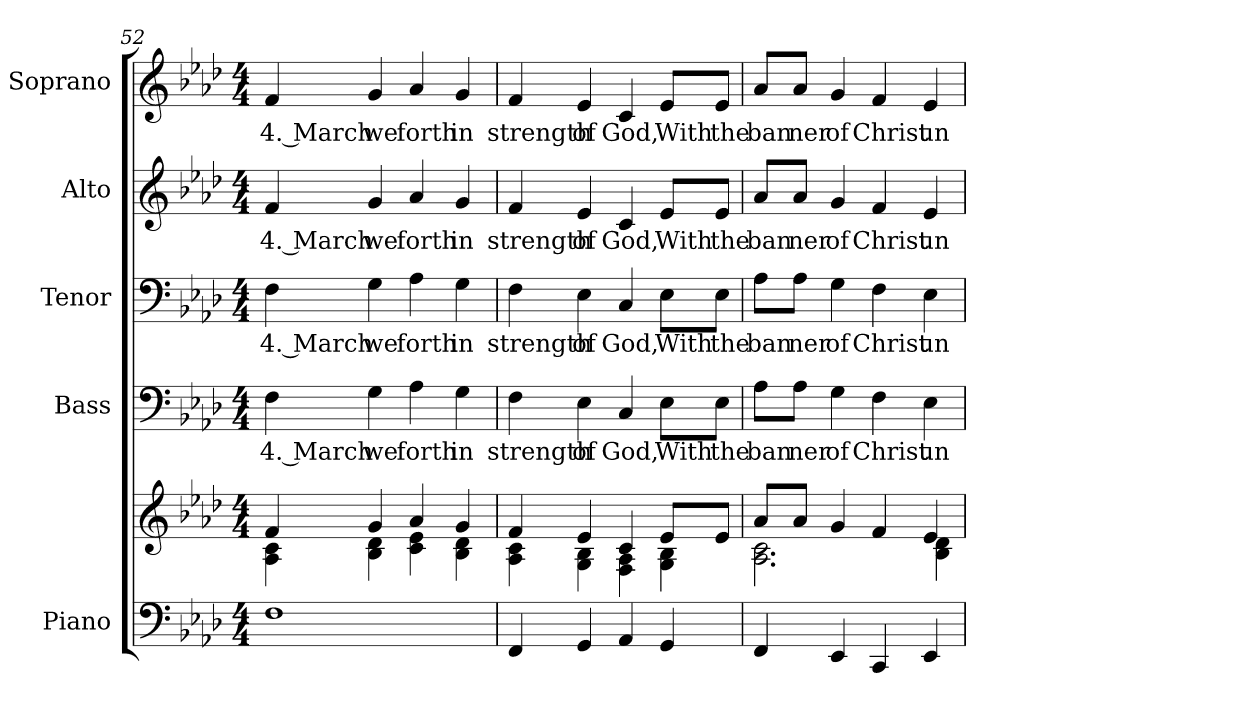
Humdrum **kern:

**kern	**kern	**kern	**text	**kern	**text	**kern	**text	**kern	**text
*part5	*part5	*part4	*part4	*part3	*part3	*part2	*part2	*part1	*part1
*staff6	*staff5	*staff4	*staff4	*staff3	*staff3	*staff2	*staff2	*staff1	*staff1
*I"Piano	*	*I"Bass	*	*I"Tenor	*	*I"Alto	*	*I"Soprano	*
*I'Pno.	*	*I'B.	*	*I'T.	*	*I'A.	*	*I'S.	*
*clefF4	*clefG2	*clefF4	*	*clefF4	*	*clefG2	*	*clefG2	*
*k[b-e-a-d-]	*k[b-e-a-d-]	*k[b-e-a-d-]	*	*k[b-e-a-d-]	*	*k[b-e-a-d-]	*	*k[b-e-a-d-]	*
*A-:	*A-:	*A-:	*	*A-:	*	*A-:	*	*A-:	*
*M4/4	*M4/4	*M4/4	*	*M4/4	*	*M4/4	*	*M4/4	*
=52	=52	=52	=52	=52	=52	=52	=52	=52	=52
*	*^	*	*	*	*	*	*	*	*
!	!	!	!	!LO:LY:b:color=#000000	!	!	!	!	!	!
!	!	!	!	!	!	!LO:LY:b:color=#000000	!	!	!	!
!	!	!	!	!	!	!	!	!LO:LY:b:color=#000000	!	!
!	!	!	!	!	!	!	!	!	!	!LO:LY:b:color=#000000
1Fi	4fi/	4A-i\ 4ci	4Fi\	4. March	4Fi\	4. March	4fi/	4. March	4fi/	4. March
!	!	!	!	!LO:LY:b:color=#000000	!	!	!	!	!	!
!	!	!	!	!	!	!LO:LY:b:color=#000000	!	!	!	!
!	!	!	!	!	!	!	!	!LO:LY:b:color=#000000	!	!
!	!	!	!	!	!	!	!	!	!	!LO:LY:b:color=#000000
.	4gi/	4B-i\ 4d-i	4Gi\	we	4Gi\	we	4gi/	we	4gi/	we
!	!	!	!	!LO:LY:b:color=#000000	!	!	!	!	!	!
!	!	!	!	!	!	!LO:LY:b:color=#000000	!	!	!	!
!	!	!	!	!	!	!	!	!LO:LY:b:color=#000000	!	!
!	!	!	!	!	!	!	!	!	!	!LO:LY:b:color=#000000
.	4a-i/	4ci\ 4e-i	4A-i\	forth	4A-i\	forth	4a-i/	forth	4a-i/	forth
!	!	!	!	!LO:LY:b:color=#000000	!	!	!	!	!	!
!	!	!	!	!	!	!LO:LY:b:color=#000000	!	!	!	!
!	!	!	!	!	!	!	!	!LO:LY:b:color=#000000	!	!
!	!	!	!	!	!	!	!	!	!	!LO:LY:b:color=#000000
.	4gi/	4B-i\ 4d-i	4Gi\	in	4Gi\	in	4gi/	in	4gi/	in
!!LO:PB:g=z
=53	=53	=53	=53	=53	=53	=53	=53	=53	=53	=53
!	!	!	!	!LO:LY:b:color=#000000	!	!	!	!	!	!
!	!	!	!	!	!	!LO:LY:b:color=#000000	!	!	!	!
!	!	!	!	!	!	!	!	!LO:LY:b:color=#000000	!	!
!	!	!	!	!	!	!	!	!	!	!LO:LY:b:color=#000000
4FFi/	4fi/	4A-i\ 4ci	4Fi\	strength	4Fi\	strength	4fi/	strength	4fi/	strength
!	!	!	!	!LO:LY:b:color=#000000	!	!	!	!	!	!
!	!	!	!	!	!	!LO:LY:b:color=#000000	!	!	!	!
!	!	!	!	!	!	!	!	!LO:LY:b:color=#000000	!	!
!	!	!	!	!	!	!	!	!	!	!LO:LY:b:color=#000000
4GGi/	4e-i/	4Gi\ 4B-i	4E-i\	of	4E-i\	of	4e-i/	of	4e-i/	of
!	!	!	!	!LO:LY:b:color=#000000	!	!	!	!	!	!
!	!	!	!	!	!	!LO:LY:b:color=#000000	!	!	!	!
!	!	!	!	!	!	!	!	!LO:LY:b:color=#000000	!	!
!	!	!	!	!	!	!	!	!	!	!LO:LY:b:color=#000000
4AA-i/	4ci/	4Fi\ 4A-i	4Ci/	God,	4Ci/	God,	4ci/	God,	4ci/	God,
!	!	!	!	!LO:LY:b:color=#000000	!	!	!	!	!	!
!	!	!	!	!	!	!LO:LY:b:color=#000000	!	!	!	!
!	!	!	!	!	!	!	!	!LO:LY:b:color=#000000	!	!
!	!	!	!	!	!	!	!	!	!	!LO:LY:b:color=#000000
4GGi/	8e-i/L	4Gi\ 4B-i	8E-i\L	With	8E-i\L	With	8e-i/L	With	8e-i/L	With
!	!	!	!	!LO:LY:b:color=#000000	!	!	!	!	!	!
!	!	!	!	!	!	!LO:LY:b:color=#000000	!	!	!	!
!	!	!	!	!	!	!	!	!LO:LY:b:color=#000000	!	!
!	!	!	!	!	!	!	!	!	!	!LO:LY:b:color=#000000
.	8e-i/J	.	8E-i\J	the	8E-i\J	the	8e-i/J	the	8e-i/J	the
=54	=54	=54	=54	=54	=54	=54	=54	=54	=54	=54
!	!	!	!	!LO:LY:b:color=#000000	!	!	!	!	!	!
!	!	!	!	!	!	!LO:LY:b:color=#000000	!	!	!	!
!	!	!	!	!	!	!	!	!LO:LY:b:color=#000000	!	!
!	!	!	!	!	!	!	!	!	!	!LO:LY:b:color=#000000
4FFi/	8a-i/L	2.A-i\ 2.ci	8A-i\L	ban	8A-i\L	ban	8a-i/L	ban	8a-i/L	ban
!	!	!	!	!LO:LY:b:color=#000000	!	!	!	!	!	!
!	!	!	!	!	!	!LO:LY:b:color=#000000	!	!	!	!
!	!	!	!	!	!	!	!	!LO:LY:b:color=#000000	!	!
!	!	!	!	!	!	!	!	!	!	!LO:LY:b:color=#000000
.	8a-i/J	.	8A-i\J	ner	8A-i\J	ner	8a-i/J	ner	8a-i/J	ner
!	!	!	!	!LO:LY:b:color=#000000	!	!	!	!	!	!
!	!	!	!	!	!	!LO:LY:b:color=#000000	!	!	!	!
!	!	!	!	!	!	!	!	!LO:LY:b:color=#000000	!	!
!	!	!	!	!	!	!	!	!	!	!LO:LY:b:color=#000000
4EE-i/	4gi/	.	4Gi\	of	4Gi\	of	4gi/	of	4gi/	of
!	!	!	!	!LO:LY:b:color=#000000	!	!	!	!	!	!
!	!	!	!	!	!	!LO:LY:b:color=#000000	!	!	!	!
!	!	!	!	!	!	!	!	!LO:LY:b:color=#000000	!	!
!	!	!	!	!	!	!	!	!	!	!LO:LY:b:color=#000000
4CCi/	4fi/	.	4Fi\	Christ	4Fi\	Christ	4fi/	Christ	4fi/	Christ
!	!	!	!	!LO:LY:b:color=#000000	!	!	!	!	!	!
!	!	!	!	!	!	!LO:LY:b:color=#000000	!	!	!	!
!	!	!	!	!	!	!	!	!LO:LY:b:color=#000000	!	!
!	!	!	!	!	!	!	!	!	!	!LO:LY:b:color=#000000
4EE-i/	4e-i/	4B-i\ 4d-i	4E-i\	un-	4E-i\	un-	4e-i/	un-	4e-i/	un-
*	*v	*v	*	*	*	*	*	*	*	*
=	=	=	=	=	=	=	=	=	=
*-	*-	*-	*-	*-	*-	*-	*-	*-	*-
